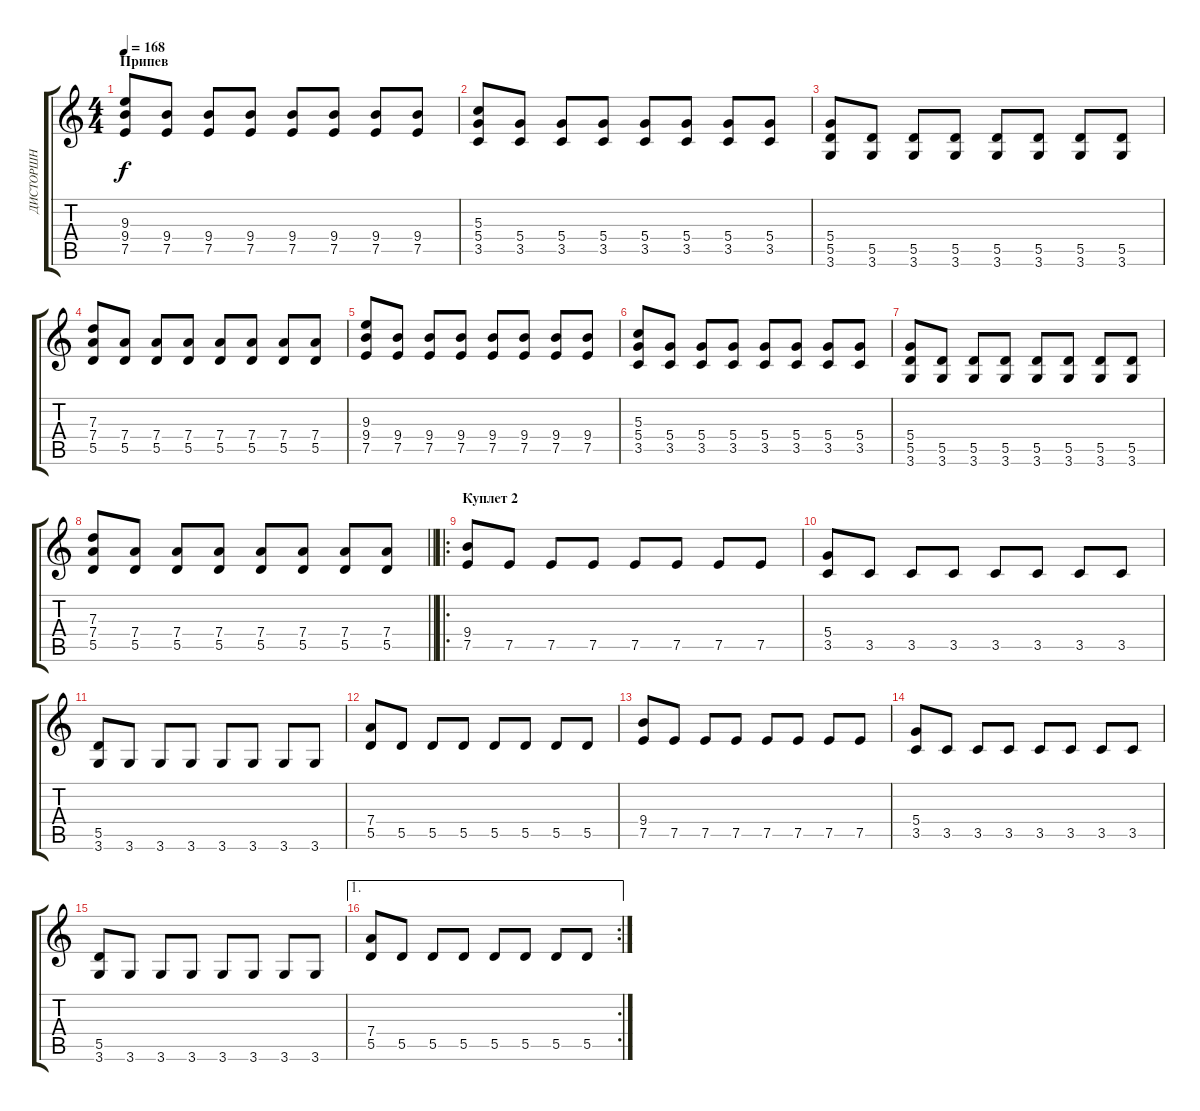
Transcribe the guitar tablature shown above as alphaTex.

\track ("ДИСТОРШН" "ДИСТОРШН") {instrument distortionguitar}
\staff {score tabs}
\tuning (E4 B3 G3 D3 A2 E2) {hide}
\ts (4 4)
\section ("" "Припев")
\tempo 168
\clef g2
\ks c
(9.3 9.4 7.5).8{dy f} (9.4 7.5).8 (9.4 7.5).8 (9.4 7.5).8 (9.4 7.5).8 (9.4 7.5).8 (9.4 7.5).8 (9.4 7.5).8 |
(5.3 5.4 3.5).8 (5.4 3.5).8 (5.4 3.5).8 (5.4 3.5).8 (5.4 3.5).8 (5.4 3.5).8 (5.4 3.5).8 (5.4 3.5).8 |
(5.4 5.5 3.6).8 (5.5 3.6).8 (5.5 3.6).8 (5.5 3.6).8 (5.5 3.6).8 (5.5 3.6).8 (5.5 3.6).8 (5.5 3.6).8 |
(7.3 7.4 5.5).8 (7.4 5.5).8 (7.4 5.5).8 (7.4 5.5).8 (7.4 5.5).8 (7.4 5.5).8 (7.4 5.5).8 (7.4 5.5).8 |
(9.3 9.4 7.5).8 (9.4 7.5).8 (9.4 7.5).8 (9.4 7.5).8 (9.4 7.5).8 (9.4 7.5).8 (9.4 7.5).8 (9.4 7.5).8 |
(5.3 5.4 3.5).8 (5.4 3.5).8 (5.4 3.5).8 (5.4 3.5).8 (5.4 3.5).8 (5.4 3.5).8 (5.4 3.5).8 (5.4 3.5).8 |
(5.4 5.5 3.6).8 (5.5 3.6).8 (5.5 3.6).8 (5.5 3.6).8 (5.5 3.6).8 (5.5 3.6).8 (5.5 3.6).8 (5.5 3.6).8 |
\barLineRight lightlight
(7.3 7.4 5.5).8 (7.4 5.5).8 (7.4 5.5).8 (7.4 5.5).8 (7.4 5.5).8 (7.4 5.5).8 (7.4 5.5).8 (7.4 5.5).8 |
\ro
\section ("" "Куплет 2")
(9.4 7.5).8 7.5.8 7.5.8 7.5.8 7.5.8 7.5.8 7.5.8 7.5.8 |
(5.4 3.5).8 3.5.8 3.5.8 3.5.8 3.5.8 3.5.8 3.5.8 3.5.8 |
(5.5 3.6).8 3.6.8 3.6.8 3.6.8 3.6.8 3.6.8 3.6.8 3.6.8 |
(7.4 5.5).8 5.5.8 5.5.8 5.5.8 5.5.8 5.5.8 5.5.8 5.5.8 |
(9.4 7.5).8 7.5.8 7.5.8 7.5.8 7.5.8 7.5.8 7.5.8 7.5.8 |
(5.4 3.5).8 3.5.8 3.5.8 3.5.8 3.5.8 3.5.8 3.5.8 3.5.8 |
(5.5 3.6).8 3.6.8 3.6.8 3.6.8 3.6.8 3.6.8 3.6.8 3.6.8 |
\ae 1
\rc 2
(7.4 5.5).8 5.5.8 5.5.8 5.5.8 5.5.8 5.5.8 5.5.8 5.5.8
